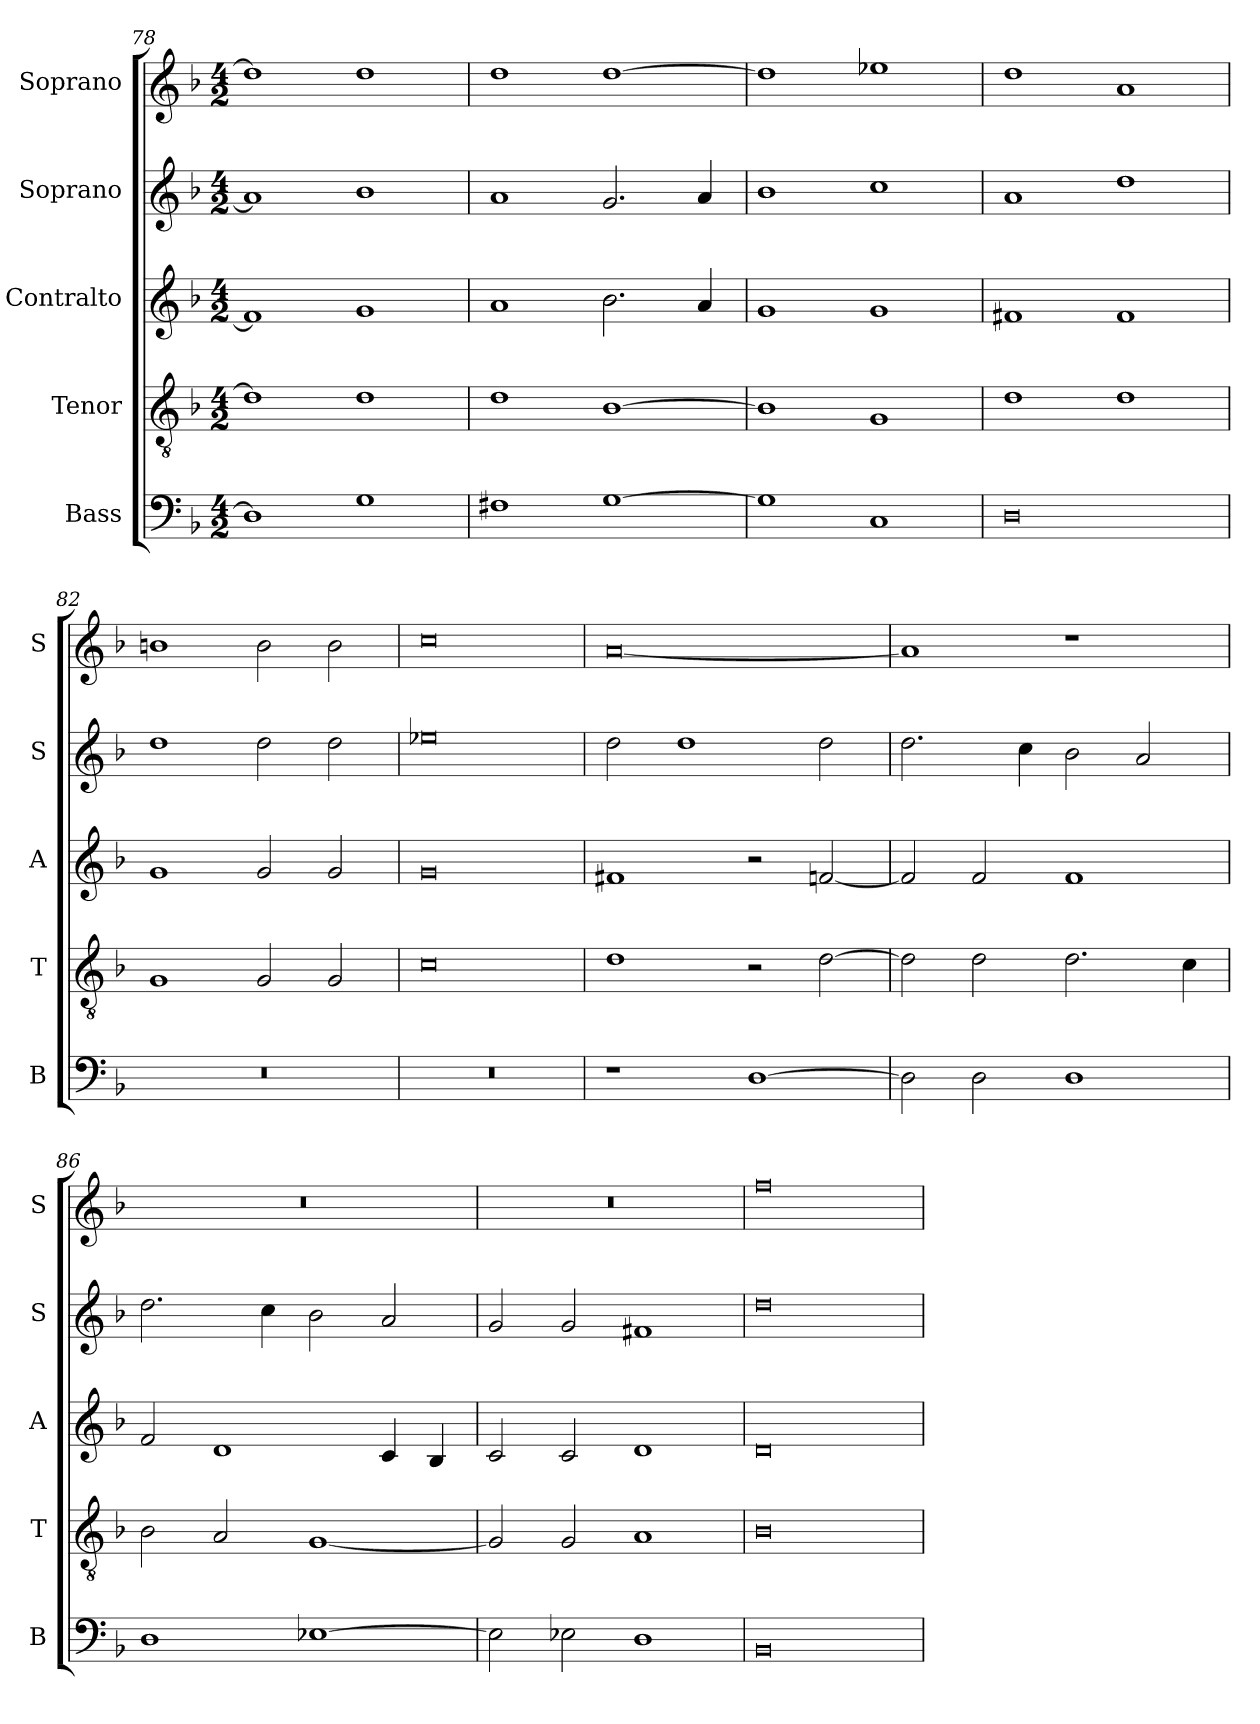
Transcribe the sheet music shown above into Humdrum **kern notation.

**kern	**kern	**kern	**kern	**kern
*part5	*part4	*part3	*part2	*part1
*staff5	*staff4	*staff3	*staff2	*staff1
*I"Bass	*I"Tenor	*I"Contralto	*I"Soprano	*I"Soprano
*I'B	*I'T	*I'A	*I'S	*I'S
*clefF4	*clefGv2	*clefG2	*clefG2	*clefG2
*k[b-]	*k[b-]	*k[b-]	*k[b-]	*k[b-]
*G:dor	*G:dor	*G:dor	*G:dor	*G:dor
*M4/2	*M4/2	*M4/2	*M4/2	*M4/2
=78	=78	=78	=78	=78
1D]	1d]	1f#]	1a]	1dd]
1G	1d	1g	1b-	1dd
=79	=79	=79	=79	=79
1F#X	1d	1a	1a	1dd
[1G	[1B-	2.b-	2.g	[1dd
.	.	4a	4a	.
=80	=80	=80	=80	=80
1G]	1B-]	1g	1b-	1dd]
1C	1G	1g	1cc	1ee-X
=81	=81	=81	=81	=81
0D	1d	1f#X	1a	1dd
.	1d	1f#	1dd	1a
=82	=82	=82	=82	=82
0r	1G	1g	1dd	1bn
.	2G	2g	2dd	2b
.	2G	2g	2dd	2b
=83	=83	=83	=83	=83
0r	0c	0g	0ee-X	0cc
=84	=84	=84	=84	=84
1r	1d	1f#X	2dd	[0a
.	.	.	1dd	.
[1D	2r	2r	.	.
.	[2d	[2fn	2dd	.
=85	=85	=85	=85	=85
2D]	2d]	2f]	2.dd	1a]
2D	2d	2f	.	.
.	.	.	4cc	.
1D	2.d	1f	2b-	1r
.	.	.	2a	.
.	4c	.	.	.
=86	=86	=86	=86	=86
1D	2B-	2f	2.dd	0r
.	2A	1d	.	.
.	.	.	4cc	.
[1E-X	[1G	.	2b-	.
.	.	4c	2a	.
.	.	4B-	.	.
=87	=87	=87	=87	=87
2E-]	2G]	2c	2g	0r
2E-X	2G	2c	2g	.
1D	1A	1d	1f#X	.
=88	=88	=88	=88	=88
0BB-	0B-	0d	0dd	0ff
=	=	=	=	=
*-	*-	*-	*-	*-
